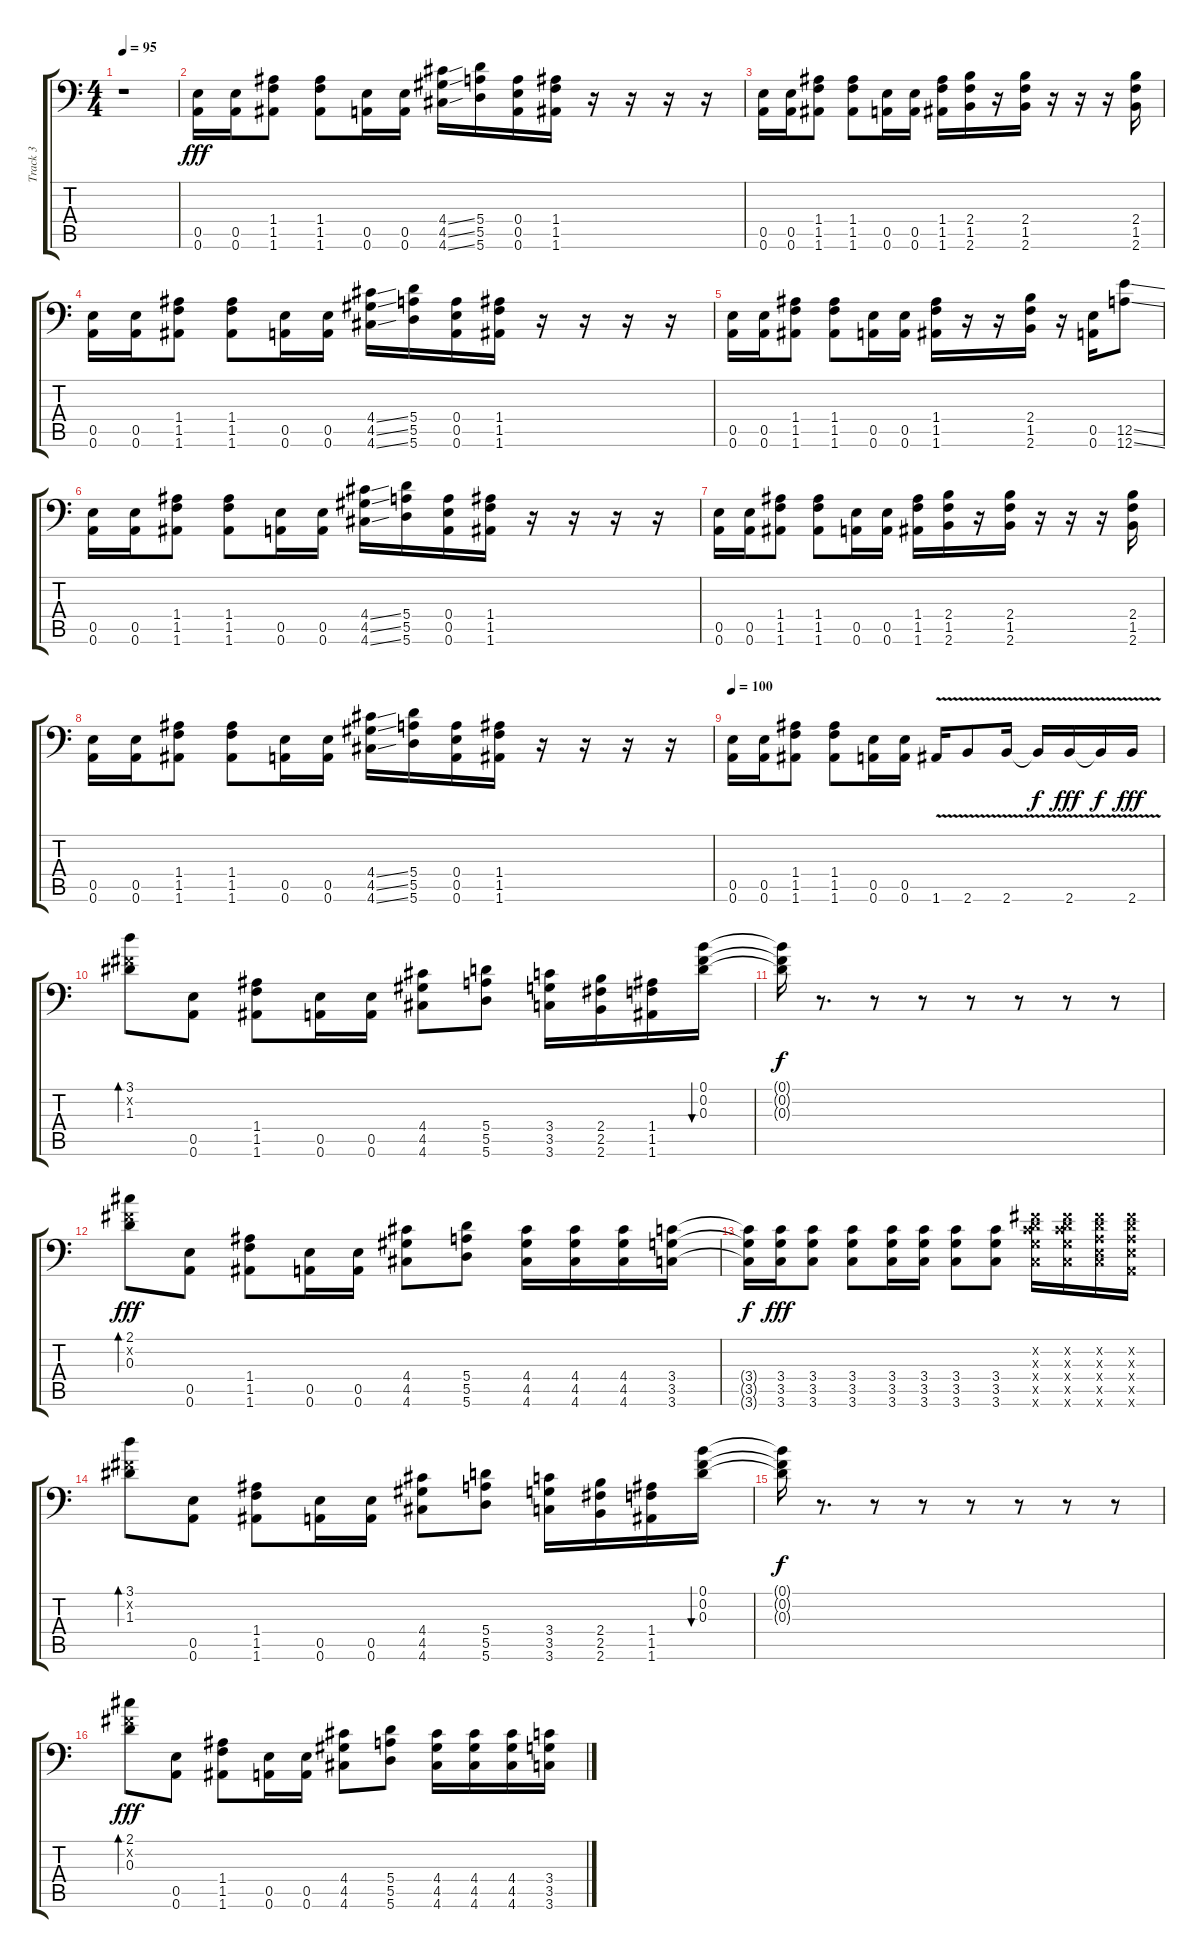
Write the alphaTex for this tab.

\track ("Track 3" "Track 3") {instrument distortionguitar}
\staff {score tabs}
\tuning (B3 Gb3 D3 A2 E2 A1) {hide}
\ts (4 4)
\tempo 95
\clef f4
\ks c
r.1{dy f} |
(0.5 0.6).16{dy fff} (0.5 0.6).16 (1.4 1.5 1.6).8 (1.4 1.5 1.6).8 (0.5 0.6).16 (0.5 0.6).16 (4.4{ss} 4.5{ss} 4.6{ss}).16 (5.4 5.5 5.6).16 (0.4 0.5 0.6).16 (1.4 1.5 1.6).16 r.16 r.16 r.16 r.16 |
(0.5 0.6).16 (0.5 0.6).16 (1.4 1.5 1.6).8 (1.4 1.5 1.6).8 (0.5 0.6).16 (0.5 0.6).16 (1.4 1.5 1.6).16 (2.4 1.5 2.6).16 r.16 (2.4 1.5 2.6).16 r.16 r.16 r.16 (2.4 1.5 2.6).16 |
(0.5 0.6).16 (0.5 0.6).16 (1.4 1.5 1.6).8 (1.4 1.5 1.6).8 (0.5 0.6).16 (0.5 0.6).16 (4.4{ss} 4.5{ss} 4.6{ss}).16 (5.4 5.5 5.6).16 (0.4 0.5 0.6).16 (1.4 1.5 1.6).16 r.16 r.16 r.16 r.16 |
(0.5 0.6).16 (0.5 0.6).16 (1.4 1.5 1.6).8 (1.4 1.5 1.6).8 (0.5 0.6).16 (0.5 0.6).16 (1.4 1.5 1.6).16 r.16 r.16 (2.4 1.5 2.6).16 r.16 (0.5 0.6).16 (12.5{ss} 12.6{ss}).8 |
(0.5 0.6).16 (0.5 0.6).16 (1.4 1.5 1.6).8 (1.4 1.5 1.6).8 (0.5 0.6).16 (0.5 0.6).16 (4.4{ss} 4.5{ss} 4.6{ss}).16 (5.4 5.5 5.6).16 (0.4 0.5 0.6).16 (1.4 1.5 1.6).16 r.16 r.16 r.16 r.16 |
(0.5 0.6).16 (0.5 0.6).16 (1.4 1.5 1.6).8 (1.4 1.5 1.6).8 (0.5 0.6).16 (0.5 0.6).16 (1.4 1.5 1.6).16 (2.4 1.5 2.6).16 r.16 (2.4 1.5 2.6).16 r.16 r.16 r.16 (2.4 1.5 2.6).16 |
(0.5 0.6).16 (0.5 0.6).16 (1.4 1.5 1.6).8 (1.4 1.5 1.6).8 (0.5 0.6).16 (0.5 0.6).16 (4.4{ss} 4.5{ss} 4.6{ss}).16 (5.4 5.5 5.6).16 (0.4 0.5 0.6).16 (1.4 1.5 1.6).16 r.16 r.16 r.16 r.16 |
\tempo 100
(0.5 0.6).16 (0.5 0.6).16 (1.4 1.5 1.6).8 (1.4 1.5 1.6).8 (0.5 0.6).16 (0.5 0.6).16 1.6{v}.16 2.6{v}.8 2.6{v}.16 2.6{t}.16{dy f} 2.6{v}.16{dy fff} 2.6{t}.16{dy f} 2.6{v}.16{dy fff} |
(3.1 0.2{x} 1.3).8{bd 60} (0.5 0.6).8 (1.4 1.5 1.6).8 (0.5 0.6).16 (0.5 0.6).16 (4.4 4.5 4.6).8 (5.4 5.5 5.6).8 (3.4 3.5 3.6).16 (2.4 2.5 2.6).16 (1.4 1.5 1.6).16 (0.1 0.2 0.3).16{bu 60} |
(0.1{t} 0.2{t} 0.3{t}).16{dy f} r.8{d} r.8 r.8 r.8 r.8 r.8 r.8 |
(2.1 0.2{x} 0.3).8{bd 60 dy fff} (0.5 0.6).8 (1.4 1.5 1.6).8 (0.5 0.6).16 (0.5 0.6).16 (4.4 4.5 4.6).8 (5.4 5.5 5.6).8 (4.4 4.5 4.6).16 (4.4 4.5 4.6).16 (4.4 4.5 4.6).16 (3.4 3.5 3.6).16 |
(3.4{t} 3.5{t} 3.6{t}).16{dy f} (3.4 3.5 3.6).16{dy fff} (3.4 3.5 3.6).8 (3.4 3.5 3.6).8 (3.4 3.5 3.6).16 (3.4 3.5 3.6).16 (3.4 3.5 3.6).8 (3.4 3.5 3.6).8 (0.2{x} 0.3{x} 3.4{x} 3.5{x} 3.6{x}).16 (0.2{x} 0.3{x} 3.4{x} 3.5{x} 3.6{x}).16 (0.2{x} 0.3{x} 0.4{x} 0.5{x} 3.6{x}).16 (0.2{x} 0.3{x} 0.4{x} 0.5{x} 0.6{x}).16 |
(3.1 0.2{x} 1.3).8{bd 60} (0.5 0.6).8 (1.4 1.5 1.6).8 (0.5 0.6).16 (0.5 0.6).16 (4.4 4.5 4.6).8 (5.4 5.5 5.6).8 (3.4 3.5 3.6).16 (2.4 2.5 2.6).16 (1.4 1.5 1.6).16 (0.1 0.2 0.3).16{bu 60} |
(0.1{t} 0.2{t} 0.3{t}).16{dy f} r.8{d} r.8 r.8 r.8 r.8 r.8 r.8 |
(2.1 0.2{x} 0.3).8{bd 60 dy fff} (0.5 0.6).8 (1.4 1.5 1.6).8 (0.5 0.6).16 (0.5 0.6).16 (4.4 4.5 4.6).8 (5.4 5.5 5.6).8 (4.4 4.5 4.6).16 (4.4 4.5 4.6).16 (4.4 4.5 4.6).16 (3.4 3.5 3.6).16
